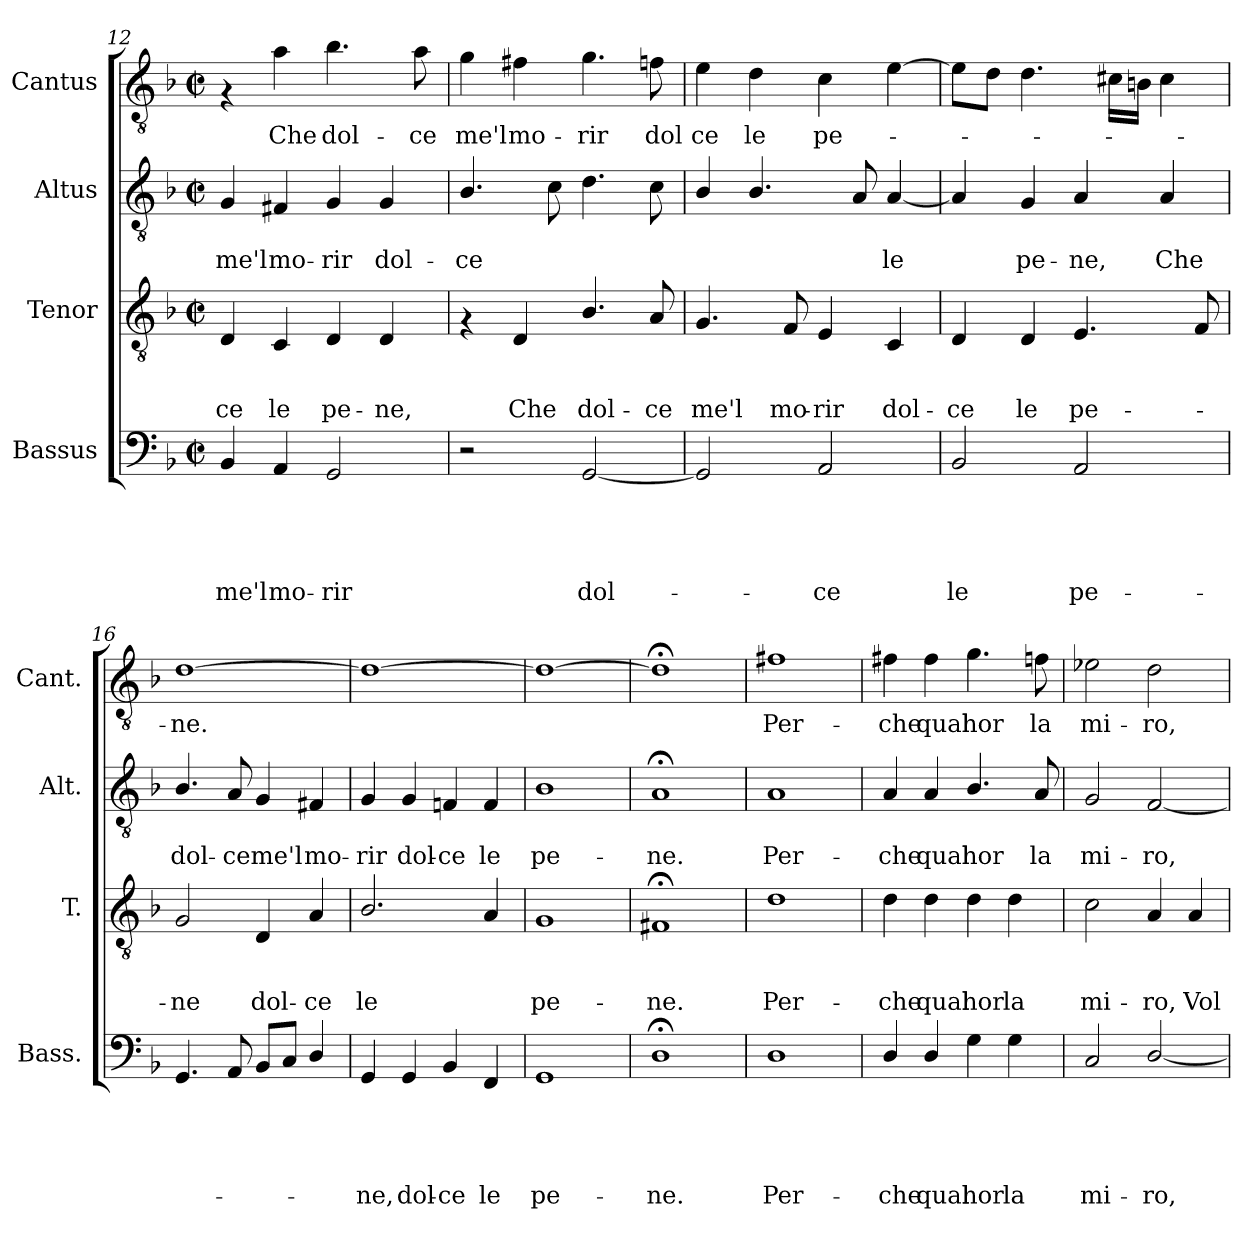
**kern	**text	**text	**text	**text	**text	**kern	**text	**text	**text	**kern	**text	**text	**kern	**text
*part4	*part4	*part4	*part4	*part4	*part4	*part3	*part3	*part3	*part3	*part2	*part2	*part2	*part1	*part1
*staff4	*staff4	*staff4	*staff4	*staff4	*staff4	*staff3	*staff3	*staff3	*staff3	*staff2	*staff2	*staff2	*staff1	*staff1
*I"Bassus	*	*	*	*	*	*I"Tenor	*	*	*	*I"Altus	*	*	*I"Cantus	*
*I'Bass.	*	*	*	*	*	*I'T.	*	*	*	*I'Alt.	*	*	*I'Cant.	*
*clefF4	*	*	*	*	*	*clefGv2	*	*	*	*clefGv2	*	*	*clefGv2	*
*k[b-]	*	*	*	*	*	*k[b-]	*	*	*	*k[b-]	*	*	*k[b-]	*
*F:	*	*	*	*	*	*F:	*	*	*	*F:	*	*	*F:	*
*M2/2	*	*	*	*	*	*M2/2	*	*	*	*M2/2	*	*	*M2/2	*
*met(c|)	*	*	*	*	*	*met(c|)	*	*	*	*met(c|)	*	*	*met(c|)	*
=12	=12	=12	=12	=12	=12	=12	=12	=12	=12	=12	=12	=12	=12	=12
!	!	!	!	!	!LO:LY:b	!	!	!	!LO:LY:b	!	!	!LO:LY:b	!	!
4BB-/	.	.	.	.	me'l	4D/	.	.	-ce	4G/	.	me'l	4rF	.
!	!	!	!	!	!LO:LY:b	!	!	!	!LO:LY:b	!	!	!LO:LY:b	!	!LO:LY:b
4AA/	.	.	.	.	mo-	4C/	.	.	le	4F#X/	.	mo-	4a\	Che
!	!	!	!	!	!LO:LY:b	!	!	!	!LO:LY:b	!	!	!LO:LY:b	!	!LO:LY:b
2GG/	.	.	.	.	-rir	4D/	.	.	pe-	4G/	.	-rir	4.b-\	dol-
!	!	!	!	!	!	!	!	!	!LO:LY:b	!	!	!LO:LY:b	!	!
.	.	.	.	.	.	4D/	.	.	-ne,	4G/	.	dol-	.	.
!	!	!	!	!	!	!	!	!	!	!	!	!	!	!LO:LY:b
.	.	.	.	.	.	.	.	.	.	.	.	.	8a\	-ce
=13	=13	=13	=13	=13	=13	=13	=13	=13	=13	=13	=13	=13	=13	=13
!	!	!	!	!	!	!	!	!	!	!	!	!LO:LY:b	!	!LO:LY:b
2r	.	.	.	.	.	4rF	.	.	.	4.B-/	.	-ce	4g\	me'l
!	!	!	!	!	!	!	!	!	!LO:LY:b	!	!	!	!	!LO:LY:b
.	.	.	.	.	.	4D/	.	.	Che	.	.	.	4f#X\	mo-
.	.	.	.	.	.	.	.	.	.	8c\	.	.	.	.
!	!	!	!	!	!LO:LY:b	!	!	!	!LO:LY:b	!	!	!	!	!LO:LY:b
[<2GG/	.	.	.	.	dol-	4.B-/	.	.	dol-	4.d\	.	.	4.g\	-rir
!	!	!	!	!	!	!	!	!	!LO:LY:b	!	!	!	!	!LO:LY:b
.	.	.	.	.	.	8A/	.	.	-ce	8c\	.	.	8fn\	dol
!!LO:LB:g=z
=14	=14	=14	=14	=14	=14	=14	=14	=14	=14	=14	=14	=14	=14	=14
!	!	!	!	!	!	!	!	!	!LO:LY:b	!	!	!	!	!LO:LY:b
2GG/]	.	.	.	.	.	4.G/	.	.	me'l	4B-/	.	.	4e\	ce
!	!	!	!	!	!	!	!	!	!	!	!	!	!	!LO:LY:b
.	.	.	.	.	.	.	.	.	.	4.B-/	.	.	4d\	le
!	!	!	!	!	!	!	!	!	!LO:LY:b	!	!	!	!	!
.	.	.	.	.	.	8F/	.	.	mo-	.	.	.	.	.
!	!	!	!	!	!LO:LY:b	!	!	!	!LO:LY:b	!	!	!	!	!LO:LY:b
2AA/	.	.	.	.	-ce	4E/	.	.	-rir	.	.	.	4c\	pe-
.	.	.	.	.	.	.	.	.	.	8A/	.	.	.	.
!	!	!	!	!	!	!	!	!	!LO:LY:b	!	!	!LO:LY:b	!	!
.	.	.	.	.	.	4C/	.	.	dol-	[<4A/	.	le	[>4e\	.
=15	=15	=15	=15	=15	=15	=15	=15	=15	=15	=15	=15	=15	=15	=15
!	!	!	!	!	!LO:LY:b	!	!	!	!LO:LY:b	!	!	!	!	!
2BB-/	.	.	.	.	le	4D/	.	.	-ce	4A/]	.	.	8e\L]	.
.	.	.	.	.	.	.	.	.	.	.	.	.	8d\J	.
!	!	!	!	!	!	!	!	!	!LO:LY:b	!	!	!LO:LY:b	!	!
.	.	.	.	.	.	4D/	.	.	le	4G/	.	pe-	4.d\	.
!	!	!	!	!	!LO:LY:b	!	!	!	!LO:LY:b	!	!	!LO:LY:b	!	!
2AA/	.	.	.	.	pe-	4.E/	.	.	pe-	4A/	.	-ne,	.	.
.	.	.	.	.	.	.	.	.	.	.	.	.	16c#X\LL	.
.	.	.	.	.	.	.	.	.	.	.	.	.	16Bn\JJ	.
!	!	!	!	!	!	!	!	!	!	!	!	!LO:LY:b	!	!
.	.	.	.	.	.	.	.	.	.	4A/	.	Che	4c#\	.
.	.	.	.	.	.	8F/	.	.	.	.	.	.	.	.
=16	=16	=16	=16	=16	=16	=16	=16	=16	=16	=16	=16	=16	=16	=16
!	!	!	!	!	!	!	!	!	!LO:LY:b	!	!	!LO:LY:b	!	!LO:LY:b
4.GG/	.	.	.	.	.	2G/	.	.	-ne	4.B-/	.	dol-	[>1d	-ne.
!	!	!	!	!	!	!	!	!	!	!	!	!LO:LY:b	!	!
8AA/	.	.	.	.	.	.	.	.	.	8A/	.	-ce	.	.
!	!	!	!	!	!	!	!	!	!LO:LY:b	!	!	!LO:LY:b	!	!
8BB-/L	.	.	.	.	.	4D/	.	.	dol-	4G/	.	me'l	.	.
8C/J	.	.	.	.	.	.	.	.	.	.	.	.	.	.
!	!	!	!	!	!	!	!	!	!LO:LY:b	!	!	!LO:LY:b	!	!
4D/	.	.	.	.	.	4A/	.	.	-ce	4F#X/	.	mo-	.	.
=17	=17	=17	=17	=17	=17	=17	=17	=17	=17	=17	=17	=17	=17	=17
!	!	!	!	!	!LO:LY:b	!	!	!	!LO:LY:b	!	!	!LO:LY:b	!	!
4GG/	.	.	.	.	-ne,	2.B-/	.	.	le	4G/	.	-rir	1d_	.
!	!	!	!	!	!LO:LY:b	!	!	!	!	!	!	!LO:LY:b	!	!
4GG/	.	.	.	.	dol-	.	.	.	.	4G/	.	dol-	.	.
!	!	!	!	!	!LO:LY:b	!	!	!	!	!	!	!LO:LY:b	!	!
4BB-/	.	.	.	.	-ce	.	.	.	.	4Fn/	.	-ce	.	.
!	!	!	!	!	!LO:LY:b	!	!	!	!	!	!	!LO:LY:b	!	!
4FF/	.	.	.	.	le	4A/	.	.	.	4F/	.	le	.	.
=18	=18	=18	=18	=18	=18	=18	=18	=18	=18	=18	=18	=18	=18	=18
!	!	!	!	!	!LO:LY:b	!	!	!	!LO:LY:b	!	!	!LO:LY:b	!	!
1GG	.	.	.	.	pe-	1G	.	.	pe-	1B-	.	pe-	1d_	.
=19	=19	=19	=19	=19	=19	=19	=19	=19	=19	=19	=19	=19	=19	=19
!	!	!	!	!	!LO:LY:b	!	!	!	!LO:LY:b	!	!	!LO:LY:b	!	!
1D;	.	.	.	.	-ne.	1F#X;	.	.	-ne.	1A;<	.	-ne.	1d;]	.
!!LO:PB:g=z
=20	=20	=20	=20	=20	=20	=20	=20	=20	=20	=20	=20	=20	=20	=20
!	!	!	!	!	!LO:LY:b	!	!	!	!LO:LY:b	!	!	!LO:LY:b	!	!LO:LY:b
1D	.	.	.	.	Per-	1d	.	.	Per-	1A	.	Per-	1f#X	Per-
=21	=21	=21	=21	=21	=21	=21	=21	=21	=21	=21	=21	=21	=21	=21
!	!	!	!	!	!LO:LY:b	!	!	!	!LO:LY:b	!	!	!LO:LY:b	!	!LO:LY:b
4D/	.	.	.	.	-che	4d\	.	.	-che	4A/	.	-che	4f#X\	-che
!	!	!	!	!	!LO:LY:b	!	!	!	!LO:LY:b	!	!	!LO:LY:b	!	!LO:LY:b
4D/	.	.	.	.	qual	4d\	.	.	qual	4A/	.	qual	4f#\	qual
!	!	!	!	!	!LO:LY:b	!	!	!	!LO:LY:b	!	!	!LO:LY:b	!	!LO:LY:b
4G\	.	.	.	.	hor	4d\	.	.	hor	4.B-/	.	hor	4.g\	hor
!	!	!	!	!	!LO:LY:b	!	!	!	!LO:LY:b	!	!	!	!	!
4G\	.	.	.	.	la	4d\	.	.	la	.	.	.	.	.
!	!	!	!	!	!	!	!	!	!	!	!	!LO:LY:b	!	!LO:LY:b
.	.	.	.	.	.	.	.	.	.	8A/	.	la	8fn\	la
=22	=22	=22	=22	=22	=22	=22	=22	=22	=22	=22	=22	=22	=22	=22
!	!	!	!	!	!LO:LY:b	!	!	!	!LO:LY:b	!	!	!LO:LY:b	!	!LO:LY:b
2C/	.	.	.	.	mi-	2c\	.	.	mi-	2G/	.	mi-	2e-X\	mi-
!	!	!	!	!	!LO:LY:b	!	!	!	!LO:LY:b	!	!	!LO:LY:b	!	!LO:LY:b
[<2D/	.	.	.	.	-ro,	4A/	.	.	-ro,	[<2F/	.	-ro,	2d\	-ro,
!	!	!	!	!	!	!	!	!	!LO:LY:b	!	!	!	!	!
.	.	.	.	.	.	4A/	.	.	Vol-	.	.	.	.	.
=	=	=	=	=	=	=	=	=	=	=	=	=	=	=
*-	*-	*-	*-	*-	*-	*-	*-	*-	*-	*-	*-	*-	*-	*-
